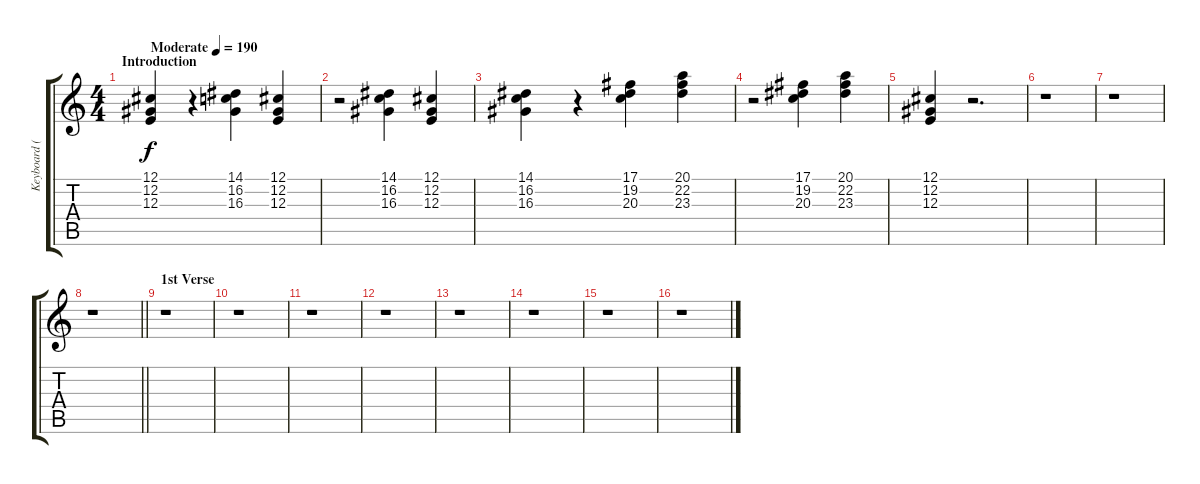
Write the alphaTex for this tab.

\track ("Keyboard (Intro Keyboard)" "Keyboard (") {instrument churchorgan}
\staff {score tabs}
\tuning (Db4 Ab3 E3 B2 Gb2 Db2) {hide}
\ts (4 4)
\section ("" "Introduction")
\tempo (190 "Moderate")
\clef g2
\ks c
(12.1 12.2 12.3).4{dy f instrument churchorgan} r.4 (14.1 16.2 16.3).4 (12.1 12.2 12.3).4 |
r.2 (14.1 16.2 16.3).4 (12.1 12.2 12.3).4 |
(14.1 16.2 16.3).4 r.4 (17.1 19.2 20.3).4 (20.1 22.2 23.3).4 |
r.2 (17.1 19.2 20.3).4 (20.1 22.2 23.3).4 |
(12.1 12.2 12.3).4 r.2{d} |
r.1 |
r.1 |
\barLineRight lightlight
r.1 |
\section ("" "1st Verse")
r.1 |
r.1 |
r.1 |
r.1 |
r.1 |
r.1 |
r.1 |
r.1
